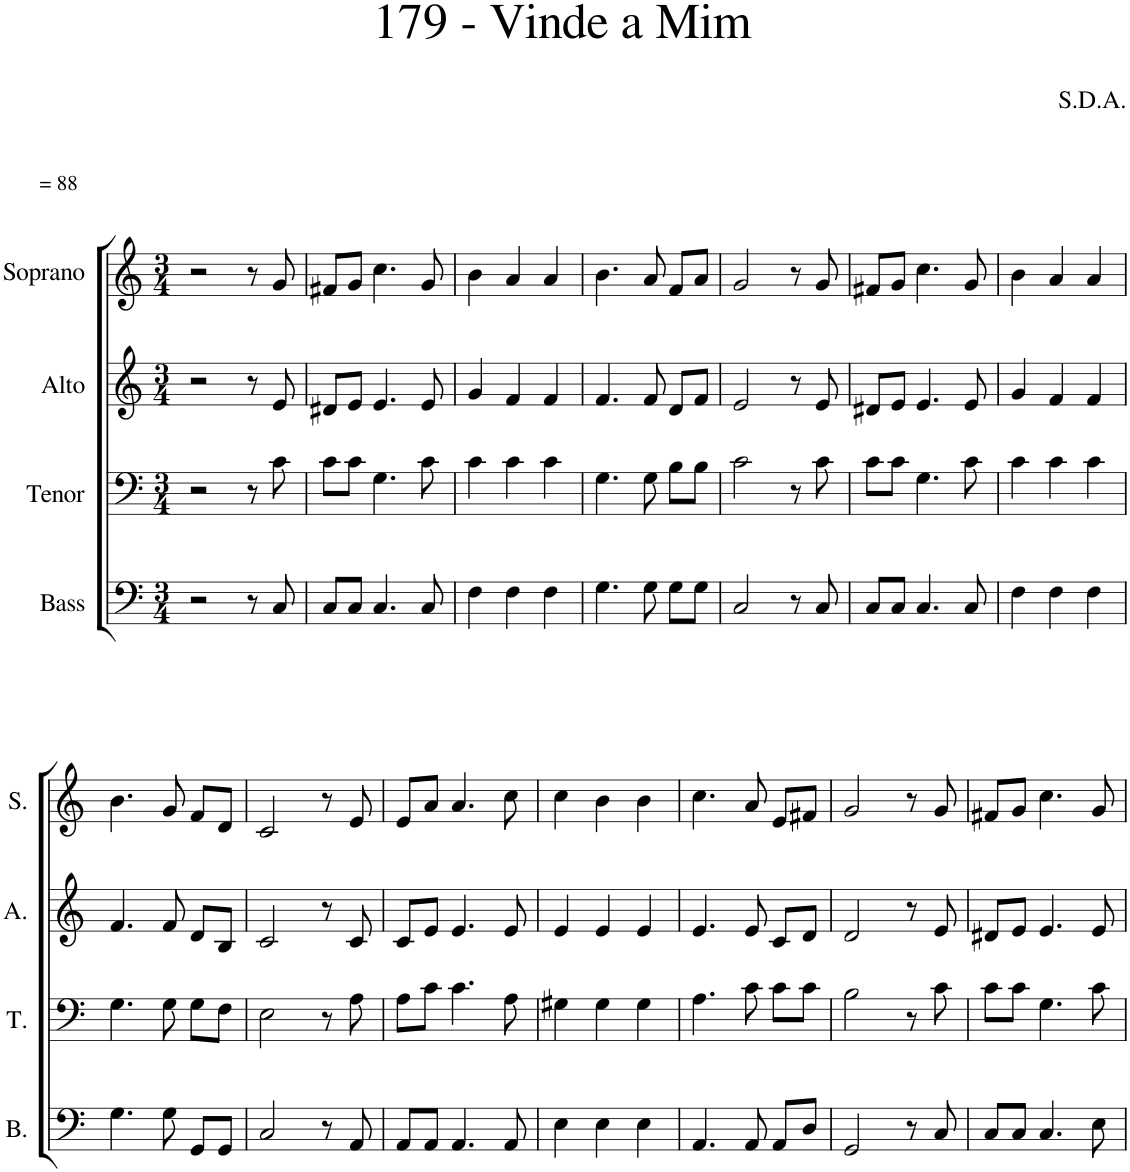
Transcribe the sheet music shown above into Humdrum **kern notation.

**kern	**kern	**kern	**kern
*part4	*part3	*part2	*part1
*staff4	*staff3	*staff2	*staff1
*I"Bass	*I"Tenor	*I"Alto	*I"Soprano
*I'B.	*I'T.	*I'A.	*I'S.
*clefF4	*clefF4	*clefG2	*clefG2
*k[]	*k[]	*k[]	*k[]
*M3/4	*M3/4	*M3/4	*M3/4
=1	=1	=1	=1
!	!	!	!LO:TX:a:t== 88
2r	2r	2r	2r
8r	8r	8r	8r
8C/	8c\	8e/	8g/
=2	=2	=2	=2
8C/L	8c\L	8d#X/L	8f#X/L
8C/J	8c\J	8e/J	8g/J
4.C/	4.G\	4.e/	4.cc\
8C/	8c\	8e/	8g/
=3	=3	=3	=3
4F\	4c\	4g/	4b\
4F\	4c\	4f/	4a/
4F\	4c\	4f/	4a/
=4	=4	=4	=4
4.G\	4.G\	4.f/	4.b\
8G\	8G\	8f/	8a/
8G\L	8B\L	8d/L	8f/L
8G\J	8B\J	8f/J	8a/J
=5	=5	=5	=5
2C/	2c\	2e/	2g/
8r	8r	8r	8r
8C/	8c\	8e/	8g/
=6	=6	=6	=6
8C/L	8c\L	8d#X/L	8f#X/L
8C/J	8c\J	8e/J	8g/J
4.C/	4.G\	4.e/	4.cc\
8C/	8c\	8e/	8g/
=7	=7	=7	=7
4F\	4c\	4g/	4b\
4F\	4c\	4f/	4a/
4F\	4c\	4f/	4a/
!!LO:LB:g=z
=8	=8	=8	=8
4.G\	4.G\	4.f/	4.b\
8G\	8G\	8f/	8g/
8GG/L	8G\L	8d/L	8f/L
8GG/J	8F\J	8B/J	8d/J
=9	=9	=9	=9
2C/	2E\	2c/	2c/
8r	8r	8r	8r
8AA/	8A\	8c/	8e/
=10	=10	=10	=10
8AA/L	8A\L	8c/L	8e/L
8AA/J	8c\J	8e/J	8a/J
4.AA/	4.c\	4.e/	4.a/
8AA/	8A\	8e/	8cc\
=11	=11	=11	=11
4E\	4G#X\	4e/	4cc\
4E\	4G#\	4e/	4b\
4E\	4G#\	4e/	4b\
=12	=12	=12	=12
4.AA/	4.A\	4.e/	4.cc\
8AA/	8c\	8e/	8a/
8AA/L	8c\L	8c/L	8e/L
8D/J	8c\J	8d/J	8f#X/J
=13	=13	=13	=13
2GG/	2B\	2d/	2g/
8r	8r	8r	8r
8C/	8c\	8e/	8g/
=14	=14	=14	=14
8C/L	8c\L	8d#X/L	8f#X/L
8C/J	8c\J	8e/J	8g/J
4.C/	4.G\	4.e/	4.cc\
8E\	8c\	8e/	8g/
=	=	=	=
*-	*-	*-	*-
